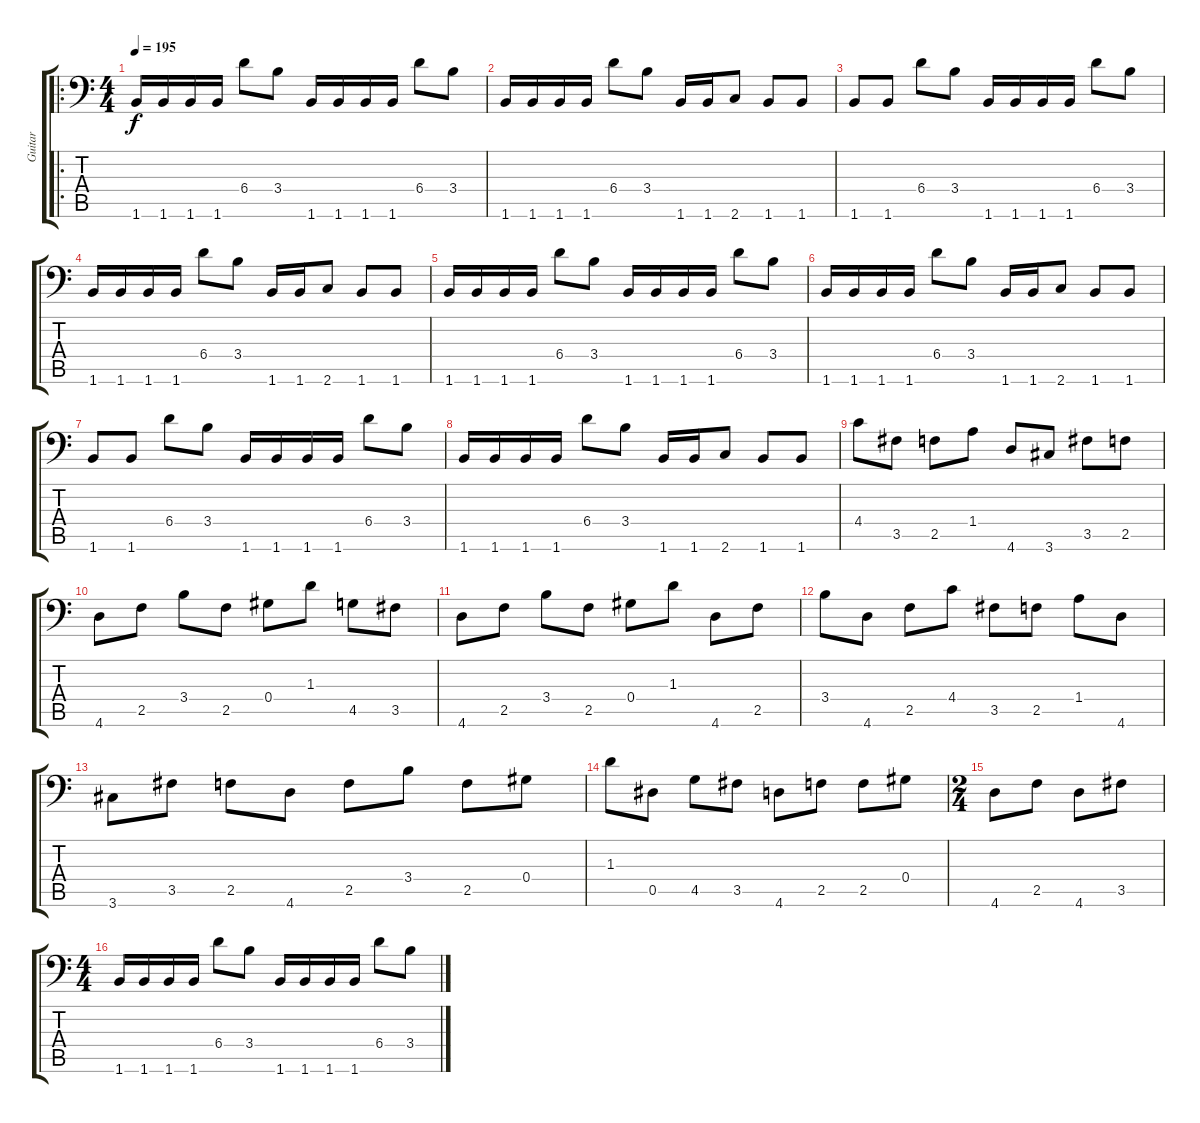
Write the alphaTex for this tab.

\track ("Guitar" "Guitar") {instrument distortionguitar}
\staff {score tabs}
\tuning (Bb3 F3 Db3 Ab2 Eb2 Bb1) {hide}
\ro
\ts (4 4)
\tempo 195
\clef f4
\ks c
1.6.16{dy f instrument distortionguitar} 1.6.16 1.6.16 1.6.16 6.4.8 3.4.8 1.6.16 1.6.16 1.6.16 1.6.16 6.4.8 3.4.8 |
1.6.16 1.6.16 1.6.16 1.6.16 6.4.8 3.4.8 1.6.16 1.6.16 2.6.8 1.6.8 1.6.8 |
1.6.8 1.6.8 6.4.8 3.4.8 1.6.16 1.6.16 1.6.16 1.6.16 6.4.8 3.4.8 |
1.6.16 1.6.16 1.6.16 1.6.16 6.4.8 3.4.8 1.6.16 1.6.16 2.6.8 1.6.8 1.6.8 |
1.6.16 1.6.16 1.6.16 1.6.16 6.4.8 3.4.8 1.6.16 1.6.16 1.6.16 1.6.16 6.4.8 3.4.8 |
1.6.16 1.6.16 1.6.16 1.6.16 6.4.8 3.4.8 1.6.16 1.6.16 2.6.8 1.6.8 1.6.8 |
1.6.8 1.6.8 6.4.8 3.4.8 1.6.16 1.6.16 1.6.16 1.6.16 6.4.8 3.4.8 |
1.6.16 1.6.16 1.6.16 1.6.16 6.4.8 3.4.8 1.6.16 1.6.16 2.6.8 1.6.8 1.6.8 |
4.4.8 3.5.8 2.5.8 1.4.8 4.6.8 3.6.8 3.5.8 2.5.8 |
4.6.8 2.5.8 3.4.8 2.5.8 0.4.8 1.3.8 4.5.8 3.5.8 |
4.6.8 2.5.8 3.4.8 2.5.8 0.4.8 1.3.8 4.6.8 2.5.8 |
3.4.8 4.6.8 2.5.8 4.4.8 3.5.8 2.5.8 1.4.8 4.6.8 |
3.6.8 3.5.8 2.5.8 4.6.8 2.5.8 3.4.8 2.5.8 0.4.8 |
1.3.8 0.5.8 4.5.8 3.5.8 4.6.8 2.5.8 2.5.8 0.4.8 |
\ts (2 4)
4.6.8 2.5.8 4.6.8 3.5.8 |
\ts (4 4)
1.6.16 1.6.16 1.6.16 1.6.16 6.4.8 3.4.8 1.6.16 1.6.16 1.6.16 1.6.16 6.4.8 3.4.8
